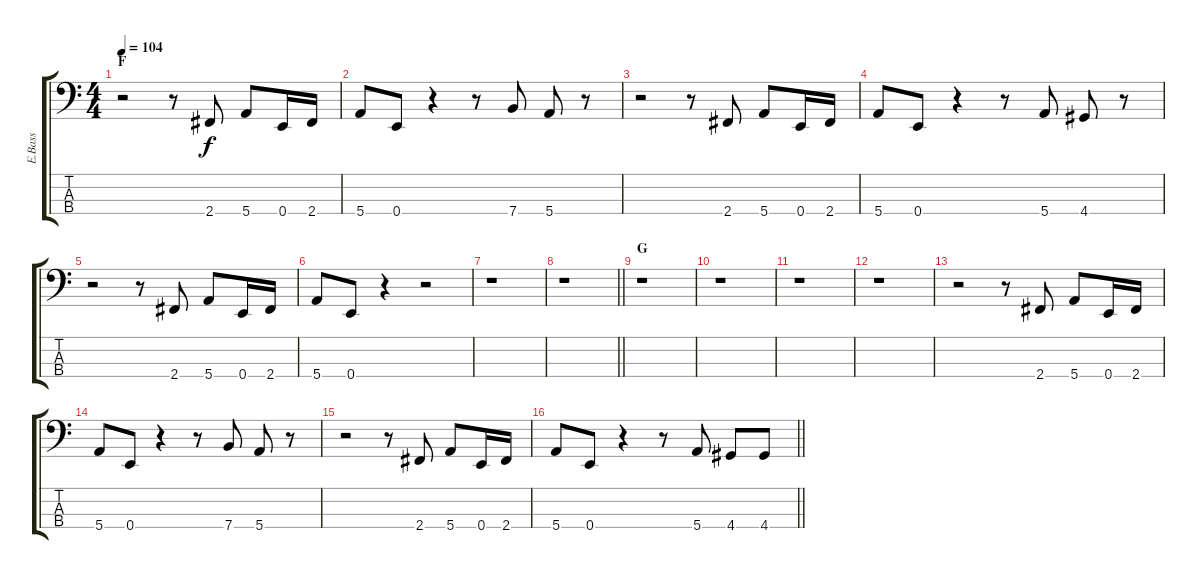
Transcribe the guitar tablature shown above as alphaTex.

\track ("E.Bass" "E.Bass") {instrument electricbassfinger}
\staff {score tabs}
\tuning (G2 D2 A1 E1) {hide}
\ts (4 4)
\section ("" "F")
\tempo 104
\clef f4
\ks c
r.2{dy f} r.8 2.4.8 5.4.8 0.4.16 2.4.16 |
5.4.8 0.4.8 r.4 r.8 7.4.8 5.4.8 r.8 |
r.2 r.8 2.4.8 5.4.8 0.4.16 2.4.16 |
5.4.8 0.4.8 r.4 r.8 5.4.8 4.4.8 r.8 |
r.2 r.8 2.4.8 5.4.8 0.4.16 2.4.16 |
5.4.8 0.4.8 r.4 r.2 |
r.1 |
\barLineRight lightlight
r.1 |
\section ("" "G")
r.1 |
r.1 |
r.1 |
r.1 |
r.2 r.8 2.4.8 5.4.8 0.4.16 2.4.16 |
5.4.8 0.4.8 r.4 r.8 7.4.8 5.4.8 r.8 |
r.2 r.8 2.4.8 5.4.8 0.4.16 2.4.16 |
\barLineRight lightlight
5.4.8 0.4.8 r.4 r.8 5.4.8 4.4.8 4.4.8
